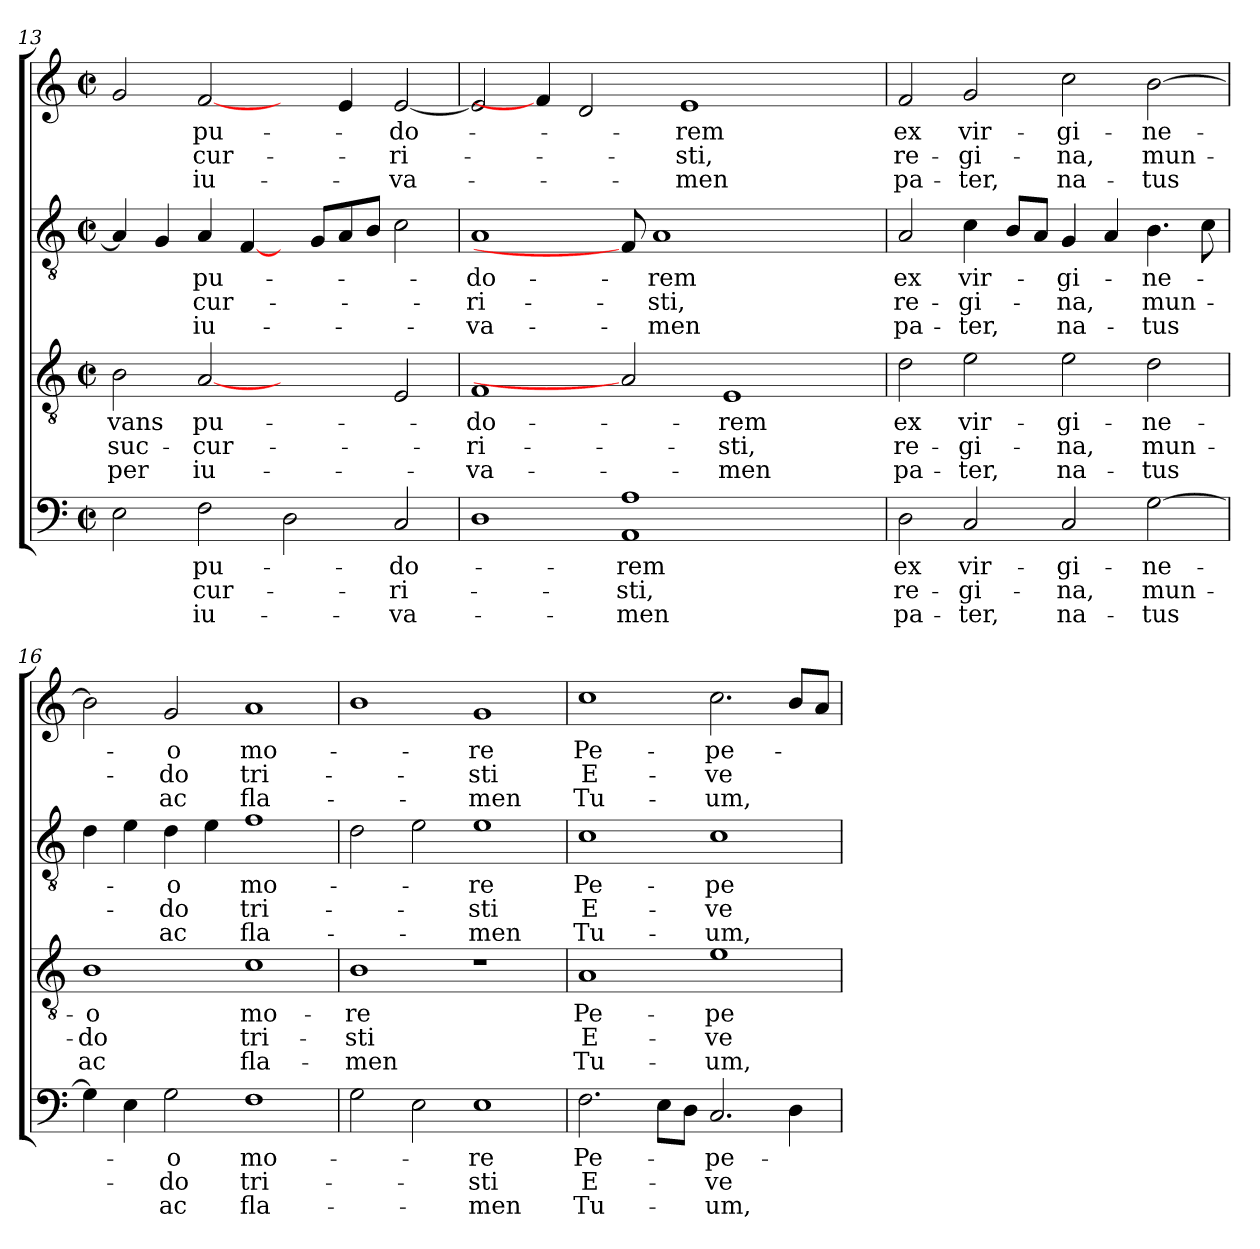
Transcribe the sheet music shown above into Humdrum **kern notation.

**kern	**text	**text	**text	**kern	**text	**text	**text	**kern	**text	**text	**text	**kern	**text	**text	**text
*part4	*part4	*part4	*part4	*part3	*part3	*part3	*part3	*part2	*part2	*part2	*part2	*part1	*part1	*part1	*part1
*staff4	*staff4	*staff4	*staff4	*staff3	*staff3	*staff3	*staff3	*staff2	*staff2	*staff2	*staff2	*staff1	*staff1	*staff1	*staff1
*clefF4	*	*	*	*clefGv2	*	*	*	*clefGv2	*	*	*	*clefG2	*	*	*
*k[]	*	*	*	*k[]	*	*	*	*k[]	*	*	*	*k[]	*	*	*
*C:	*	*	*	*C:	*	*	*	*C:	*	*	*	*C:	*	*	*
*M2/2	*	*	*	*M2/2	*	*	*	*M2/2	*	*	*	*M2/2	*	*	*
*met(c|)	*	*	*	*met(c|)	*	*	*	*met(c|)	*	*	*	*met(c|)	*	*	*
=13	=13	=13	=13	=13	=13	=13	=13	=13	=13	=13	=13	=13	=13	=13	=13
!	!	!	!	!	!LO:LY:b:rj	!LO:LY:b:rj	!LO:LY:b:rj	!	!	!	!	!	!	!	!
2E\	.	.	.	2B\	-vans	suc-	per	4A/]	.	.	.	2g/	.	.	.
.	.	.	.	.	.	.	.	4G/	.	.	.	.	.	.	.
!	!LO:LY:b:rj	!LO:LY:b:rj	!LO:LY:b:rj	!	!LO:LY:b:rj	!LO:LY:b:rj	!LO:LY:b:rj	!	!LO:LY:b:rj	!LO:LY:b:rj	!LO:LY:b:rj	!	!LO:LY:b:rj	!LO:LY:b:rj	!LO:LY:b:rj
2F\	pu-	-cur-	iu-	[2A	pu-	-cur-	iu-	4A/	pu-	-cur-	iu-	[2f/	pu-	-cur-	iu-
.	.	.	.	.	.	.	.	[4F/	.	.	.	.	.	.	.
2D\	.	.	.	2ryy	.	.	.	8ryy	.	.	.	4ryy	.	.	.
.	.	.	.	.	.	.	.	8G/L	.	.	.	.	.	.	.
.	.	.	.	.	.	.	.	8A/	.	.	.	4e/	.	.	.
.	.	.	.	.	.	.	.	8B/J	.	.	.	.	.	.	.
!	!LO:LY:b:rj	!LO:LY:b:rj	!LO:LY:b:rj	!	!	!	!	!	!	!	!	!	!LO:LY:b:rj	!LO:LY:b:rj	!LO:LY:b:rj
2C/	-do-	-ri-	-va-	2E/	.	.	.	2c\	.	.	.	[<2e/	-do-	-ri-	-va-
=14	=14	=14	=14	=14	=14	=14	=14	=14	=14	=14	=14	=14	=14	=14	=14
!	!	!	!	!	!LO:LY:b:rj	!LO:LY:b:rj	!LO:LY:b:rj	!	!LO:LY:b:rj	!LO:LY:b:rj	!LO:LY:b:rj	!	!	!	!
1D	.	.	.	1F	-do-	-ri-	-va-	1A	-do-	-ri-	-va-	2e/]	.	.	.
.	.	.	.	.	.	.	.	.	.	.	.	4f/]	.	.	.
.	.	.	.	.	.	.	.	.	.	.	.	2d/	.	.	.
!	!LO:LY:b:rj	!LO:LY:b:rj	!LO:LY:b:rj	!	!	!	!	!	!	!	!	!	!	!	!
1AA 1A	-rem	-sti,	-men	2A]	.	.	.	8F/]	.	.	.	.	.	.	.
!	!	!	!	!	!	!	!	!	!LO:LY:b:rj	!LO:LY:b:rj	!LO:LY:b:rj	!	!	!	!
.	.	.	.	.	.	.	.	1A	-rem	-sti,	-men	.	.	.	.
!	!	!	!	!	!	!	!	!	!	!	!	!	!LO:LY:b:rj	!LO:LY:b:rj	!LO:LY:b:rj
.	.	.	.	.	.	.	.	.	.	.	.	1e	-rem	-sti,	-men
!	!	!	!	!	!LO:LY:b:rj	!LO:LY:b:rj	!LO:LY:b:rj	!	!	!	!	!	!	!	!
.	.	.	.	1E	-rem	-sti,	-men	.	.	.	.	.	.	.	.
2ryy	.	.	.	.	.	.	.	.	.	.	.	.	.	.	.
.	.	.	.	.	.	.	.	4.ryy	.	.	.	.	.	.	.
.	.	.	.	.	.	.	.	.	.	.	.	4ryy	.	.	.
!!LO:PB:g=z
=15	=15	=15	=15	=15	=15	=15	=15	=15	=15	=15	=15	=15	=15	=15	=15
!	!LO:LY:b:rj	!LO:LY:b:rj	!LO:LY:b:rj	!	!LO:LY:b:rj	!LO:LY:b:rj	!LO:LY:b:rj	!	!LO:LY:b:rj	!LO:LY:b:rj	!LO:LY:b:rj	!	!LO:LY:b:rj	!LO:LY:b:rj	!LO:LY:b:rj
2D\	ex	re-	pa-	2d\	ex	re-	pa-	2A/	ex	re-	pa-	2f/	ex	re-	pa-
!	!LO:LY:b:rj	!LO:LY:b:rj	!LO:LY:b:rj	!	!LO:LY:b:rj	!LO:LY:b:rj	!LO:LY:b:rj	!	!LO:LY:b:rj	!LO:LY:b:rj	!LO:LY:b:rj	!	!LO:LY:b:rj	!LO:LY:b:rj	!LO:LY:b:rj
2C/	vir-	-gi-	-ter,	2e\	vir-	-gi-	-ter,	4c\	vir-	-gi-	-ter,	2g/	vir-	-gi-	-ter,
.	.	.	.	.	.	.	.	8B/L	.	.	.	.	.	.	.
.	.	.	.	.	.	.	.	8A/J	.	.	.	.	.	.	.
!	!LO:LY:b:rj	!LO:LY:b:rj	!LO:LY:b:rj	!	!LO:LY:b:rj	!LO:LY:b:rj	!LO:LY:b:rj	!	!LO:LY:b:rj	!LO:LY:b:rj	!LO:LY:b:rj	!	!LO:LY:b:rj	!LO:LY:b:rj	!LO:LY:b:rj
2C/	-gi-	-na,	na-	2e\	-gi-	-na,	na-	4G/	-gi-	-na,	na-	2cc\	-gi-	-na,	na-
.	.	.	.	.	.	.	.	4A/	.	.	.	.	.	.	.
!	!LO:LY:b:rj	!LO:LY:b:rj	!LO:LY:b:rj	!	!LO:LY:b:rj	!LO:LY:b:rj	!LO:LY:b:rj	!	!LO:LY:b:rj	!LO:LY:b:rj	!LO:LY:b:rj	!	!LO:LY:b:rj	!LO:LY:b:rj	!LO:LY:b:rj
[>2G\	-ne-	mun-	-tus	2d\	-ne-	mun-	-tus	4.B\	-ne-	mun-	-tus	[>2b\	-ne-	mun-	-tus
.	.	.	.	.	.	.	.	8c\	.	.	.	.	.	.	.
=16	=16	=16	=16	=16	=16	=16	=16	=16	=16	=16	=16	=16	=16	=16	=16
!	!	!	!	!	!LO:LY:b:rj	!LO:LY:b:rj	!LO:LY:b:rj	!	!	!	!	!	!	!	!
4G\]	.	.	.	1B	-o	-do	ac	4d\	.	.	.	2b\]	.	.	.
4E\	.	.	.	.	.	.	.	4e\	.	.	.	.	.	.	.
!	!LO:LY:b:rj	!LO:LY:b:rj	!LO:LY:b:rj	!	!	!	!	!	!LO:LY:b:rj	!LO:LY:b:rj	!LO:LY:b:rj	!	!LO:LY:b:rj	!LO:LY:b:rj	!LO:LY:b:rj
2G\	-o	-do	ac	.	.	.	.	4d\	-o	-do	ac	2g/	-o	-do	ac
.	.	.	.	.	.	.	.	4e\	.	.	.	.	.	.	.
!	!LO:LY:b:rj	!LO:LY:b:rj	!LO:LY:b:rj	!	!LO:LY:b:rj	!LO:LY:b:rj	!LO:LY:b:rj	!	!LO:LY:b:rj	!LO:LY:b:rj	!LO:LY:b:rj	!	!LO:LY:b:rj	!LO:LY:b:rj	!LO:LY:b:rj
1F	mo-	tri-	fla-	1c	mo-	tri-	fla-	1f	mo-	tri-	fla-	1a	mo-	tri-	fla-
=17	=17	=17	=17	=17	=17	=17	=17	=17	=17	=17	=17	=17	=17	=17	=17
!	!	!	!	!	!LO:LY:b:rj	!LO:LY:b:rj	!LO:LY:b:rj	!	!	!	!	!	!	!	!
2G\	.	.	.	1B	-re	-sti	-men	2d\	.	.	.	1b	.	.	.
2E\	.	.	.	.	.	.	.	2e\	.	.	.	.	.	.	.
!	!LO:LY:b:rj	!LO:LY:b:rj	!LO:LY:b:rj	!	!	!	!	!	!LO:LY:b:rj	!LO:LY:b:rj	!LO:LY:b:rj	!	!LO:LY:b:rj	!LO:LY:b:rj	!LO:LY:b:rj
1E	-re	-sti	-men	1r	.	.	.	1e	-re	-sti	-men	1g	-re	-sti	-men
=18	=18	=18	=18	=18	=18	=18	=18	=18	=18	=18	=18	=18	=18	=18	=18
!	!LO:LY:b:rj	!LO:LY:b:rj	!LO:LY:b:rj	!	!LO:LY:b:rj	!LO:LY:b:rj	!LO:LY:b:rj	!	!LO:LY:b:rj	!LO:LY:b:rj	!LO:LY:b:rj	!	!LO:LY:b:rj	!LO:LY:b:rj	!LO:LY:b:rj
2.F\	Pe-	E-	Tu-	1A	Pe-	E-	Tu-	1c	Pe-	E-	Tu-	1cc	Pe-	E-	Tu-
8E\L	.	.	.	.	.	.	.	.	.	.	.	.	.	.	.
8D\J	.	.	.	.	.	.	.	.	.	.	.	.	.	.	.
!	!LO:LY:b:rj	!LO:LY:b:rj	!LO:LY:b:rj	!	!LO:LY:b:rj	!LO:LY:b:rj	!LO:LY:b:rj	!	!LO:LY:b:rj	!LO:LY:b:rj	!LO:LY:b:rj	!	!LO:LY:b:rj	!LO:LY:b:rj	!LO:LY:b:rj
2.C/	-pe-	-ve	-um,	1e	-pe-	-ve	-um,	1c	-pe-	-ve	-um,	2.cc\	-pe-	-ve	-um,
4D\	.	.	.	.	.	.	.	.	.	.	.	8b/L	.	.	.
.	.	.	.	.	.	.	.	.	.	.	.	8a/J	.	.	.
=	=	=	=	=	=	=	=	=	=	=	=	=	=	=	=
*-	*-	*-	*-	*-	*-	*-	*-	*-	*-	*-	*-	*-	*-	*-	*-
